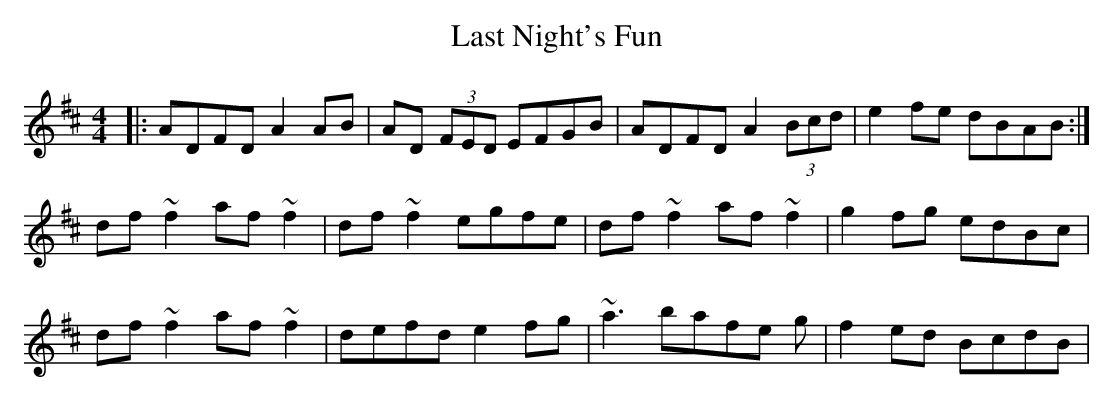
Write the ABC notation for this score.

X:1
T: Last Night's Fun
M: 4/4
L: 1/8
K: Dmaj
|:ADFD A2 AB|AD (3FED EFGB|ADFD A2 (3Bcd|e2 fe dBAB:|
df~f2 af~f2|df~f2 egfe|df~f2 af~f2|g2fg edBc|
df~f2 af~f2|defd e2 fg|~a3 bafe g|f2 ed BcdB|
